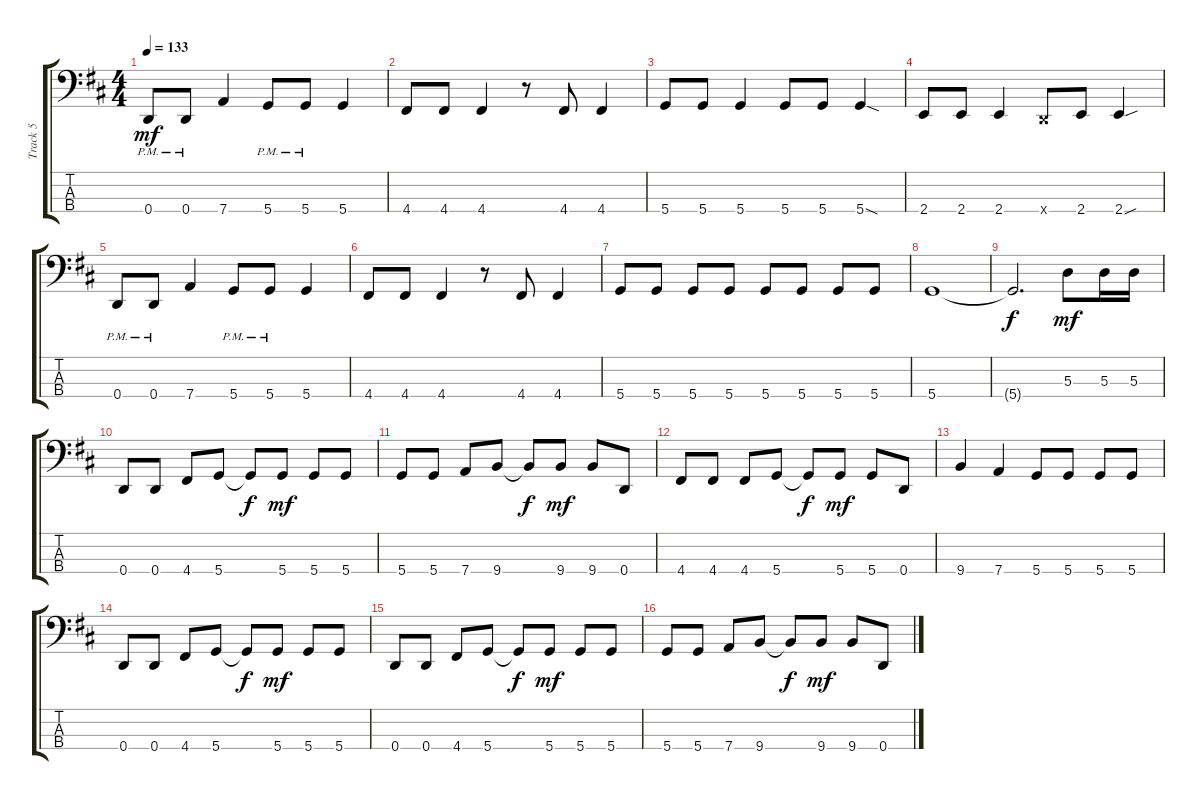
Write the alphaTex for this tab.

\track ("Track 5" "Track 5") {instrument electricbasspick}
\staff {score tabs}
\tuning (G2 D2 A1 D1) {hide}
\ts (4 4)
\tempo 133
\clef f4
\ks d
0.4{pm}.8{dy mf} 0.4{pm}.8 7.4.4 5.4{pm}.8 5.4{pm}.8 5.4.4 |
4.4.8 4.4.8 4.4.4 r.8 4.4.8 4.4.4 |
5.4.8 5.4.8 5.4.4 5.4.8 5.4.8 5.4{sod}.4 |
2.4.8 2.4.8 2.4.4 0.4{x}.8 2.4.8 2.4{sou}.4 |
0.4{pm}.8 0.4{pm}.8 7.4.4 5.4{pm}.8 5.4{pm}.8 5.4.4 |
4.4.8 4.4.8 4.4.4 r.8 4.4.8 4.4.4 |
5.4.8 5.4.8 5.4.8 5.4.8 5.4.8 5.4.8 5.4.8 5.4.8 |
5.4.1 |
5.4{t}.2{d dy f} 5.3.8{dy mf} 5.3.16 5.3.16 |
0.4.8 0.4.8 4.4.8 5.4.8 5.4{t}.8{dy f} 5.4.8{dy mf} 5.4.8 5.4.8 |
5.4.8 5.4.8 7.4.8 9.4.8 9.4{t}.8{dy f} 9.4.8{dy mf} 9.4.8 0.4.8 |
4.4.8 4.4.8 4.4.8 5.4.8 5.4{t}.8{dy f} 5.4.8{dy mf} 5.4.8 0.4.8 |
9.4.4 7.4.4 5.4.8 5.4.8 5.4.8 5.4.8 |
0.4.8 0.4.8 4.4.8 5.4.8 5.4{t}.8{dy f} 5.4.8{dy mf} 5.4.8 5.4.8 |
0.4.8 0.4.8 4.4.8 5.4.8 5.4{t}.8{dy f} 5.4.8{dy mf} 5.4.8 5.4.8 |
5.4.8 5.4.8 7.4.8 9.4.8 9.4{t}.8{dy f} 9.4.8{dy mf} 9.4.8 0.4.8
